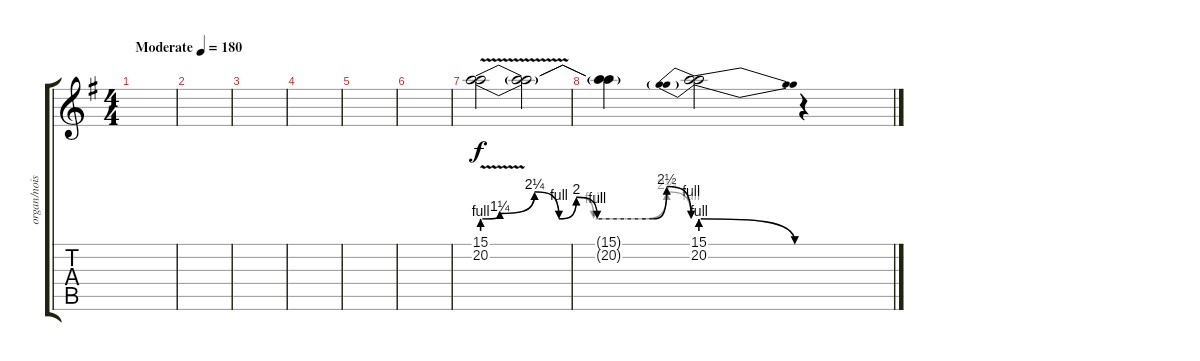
\track ("organ/noises" "organ/nois") {instrument rockorgan}
\staff {score tabs}
\tuning (E4 B3 G3 D3 A2 E2) {hide}
\ts (4 4)
\tempo (180 "Moderate")
\clef g2
\ks g
|
|
|
|
|
|
(15.1{be (custom 0 4 5 5 15 9 22 4 27 8 33 4 49 4 53 10 60 4) v} 20.2{be (custom 0 4 5 5 15 9 22 4 27 8 32 4 46 4 53 9 60 4)}).2{balance 16 instrument telephonering} (15.1{t} 20.2{t}).2{balance 0} |
(15.1{t} 20.2{t}).4{balance 16} (15.1{be (prebendrelease 0 4 60 0)} 20.2{be (prebendrelease 0 4 60 0)}).2{volume 0 balance 0 instrument telephonering} r.4
